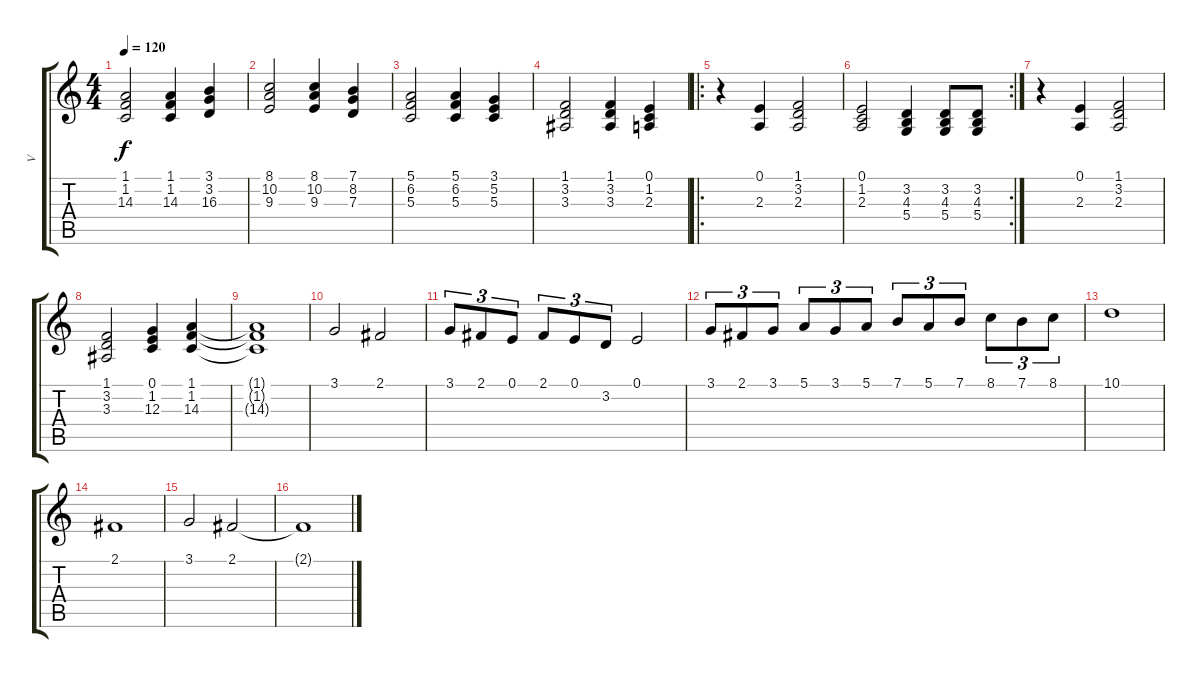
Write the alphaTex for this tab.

\track ("V" "V") {instrument tremolostrings}
\staff {score tabs}
\tuning (E4 B3 G3 D3 A2 E2) {hide}
\ts (4 4)
\tempo 120
\clef g2
\ks c
(1.1 1.2 14.3).2{dy f} (1.1 1.2 14.3).4 (3.1 3.2 16.3).4 |
(8.1 10.2 9.3).2 (8.1 10.2 9.3).4 (7.1 8.2 7.3).4 |
(5.1 6.2 5.3).2 (5.1 6.2 5.3).4 (3.1 5.2 5.3).4 |
(1.1 3.2 3.3).2 (1.1 3.2 3.3).4 (0.1 1.2 2.3).4 |
\ro
r.4 (0.1 2.3).4 (1.1 3.2 2.3).2 |
\rc 2
(0.1 1.2 2.3).2 (3.2 4.3 5.4).4 (3.2 4.3 5.4).8 (3.2 4.3 5.4).8 |
r.4 (0.1 2.3).4 (1.1 3.2 2.3).2 |
(1.1 3.2 3.3).2 (0.1 1.2 12.3).4 (1.1 1.2 14.3).4 |
(1.1{t} 1.2{t} 14.3{t}).1 |
3.1.2 2.1.2 |
3.1.8{tu (3 2)} 2.1.8{tu (3 2)} 0.1.8{tu (3 2)} 2.1.8{tu (3 2)} 0.1.8{tu (3 2)} 3.2.8{tu (3 2)} 0.1.2 |
3.1.8{tu (3 2)} 2.1.8{tu (3 2)} 3.1.8{tu (3 2)} 5.1.8{tu (3 2)} 3.1.8{tu (3 2)} 5.1.8{tu (3 2)} 7.1.8{tu (3 2)} 5.1.8{tu (3 2)} 7.1.8{tu (3 2)} 8.1.8{tu (3 2)} 7.1.8{tu (3 2)} 8.1.8{tu (3 2)} |
10.1.1 |
2.1.1 |
3.1.2 2.1.2 |
2.1{t}.1
